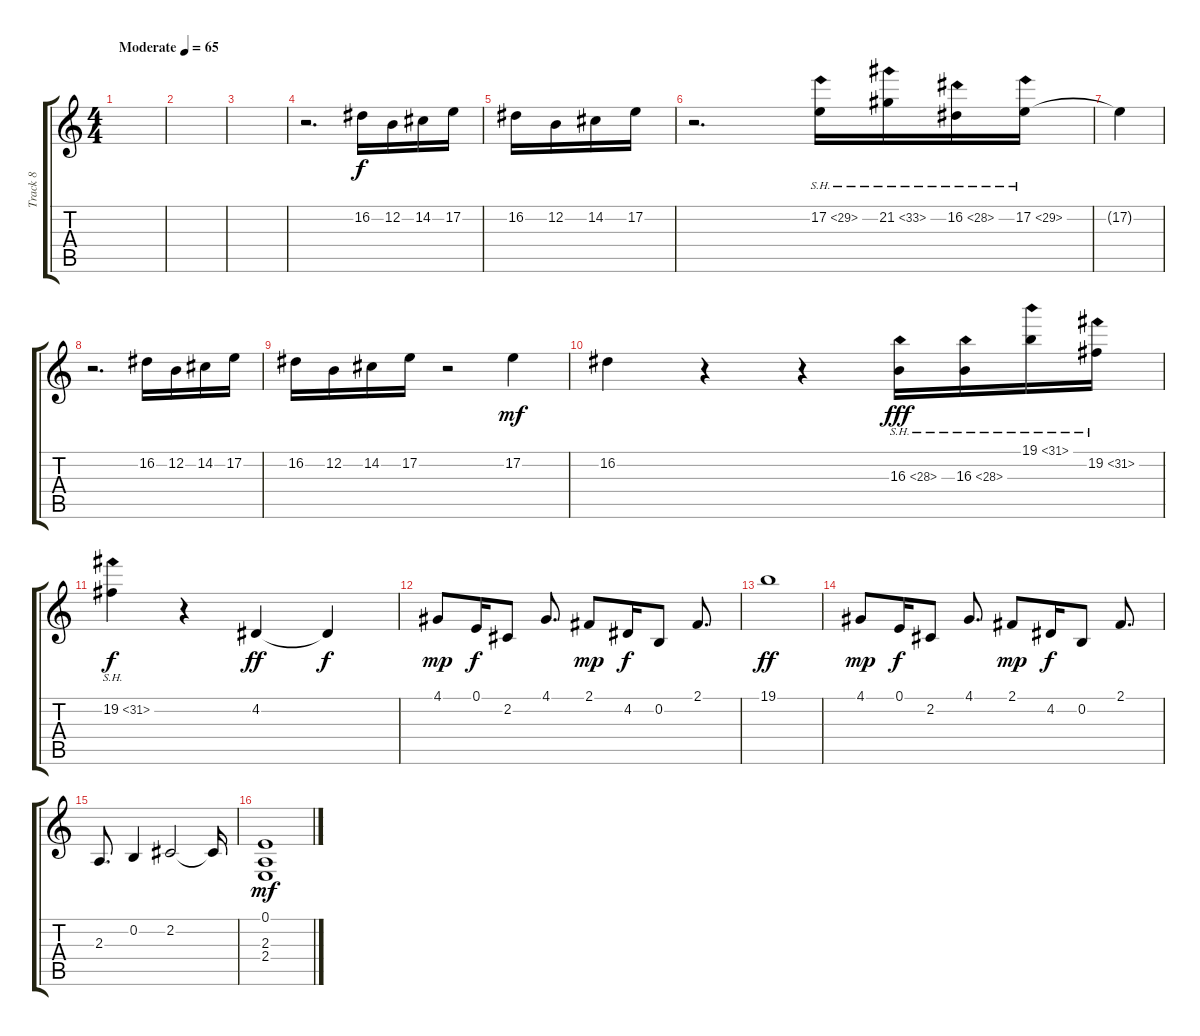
\track ("Track 8" "Track 8") {instrument fx7echoes}
\staff {score tabs}
\tuning (E4 B3 G3 D3 A2 E2) {hide}
\ts (4 4)
\tempo (65 "Moderate")
\clef g2
\ks c
|
|
|
r.2{d} 16.2.16 12.2.16 14.2.16 17.2.16 |
16.2.16 12.2.16 14.2.16 17.2.16 |
r.2{d} 17.2{sh 12}.16 21.2{sh 12}.16 16.2{sh 12}.16 17.2{sh 12}.16 |
17.2{t}.4 |
r.2{d} 16.2.16 12.2.16 14.2.16 17.2.16 |
16.2.16 12.2.16 14.2.16 17.2.16 r.2 17.2.4{dy mf} |
16.2.4 r.4 r.4 16.3{sh 12}.16{dy fff beam Down} 16.3{sh 12}.16{beam Down} 19.1{sh 12}.16{beam Down} 19.2{sh 12}.16{beam Down} |
19.2{sh 12}.4{dy f} r.4 4.2.4{dy ff} 4.2{t}.4{dy f} |
4.1.8{dy mp instrument fx1rain} 0.1.16{dy f} 2.2.8 4.1.8{d} 2.1.8{dy mp} 4.2.16{dy f} 0.2.8 2.1.8{d} |
19.1.1{dy ff} |
4.1.8{dy mp instrument fx1rain} 0.1.16{dy f} 2.2.8 4.1.8{d} 2.1.8{dy mp} 4.2.16{dy f} 0.2.8 2.1.8{d} |
2.3.8{d volume 11 instrument fx7echoes} 0.2.4 2.2.2 2.2{t}.16 |
(0.1 2.3 2.4).1{dy mf instrument fx2soundtrack}
